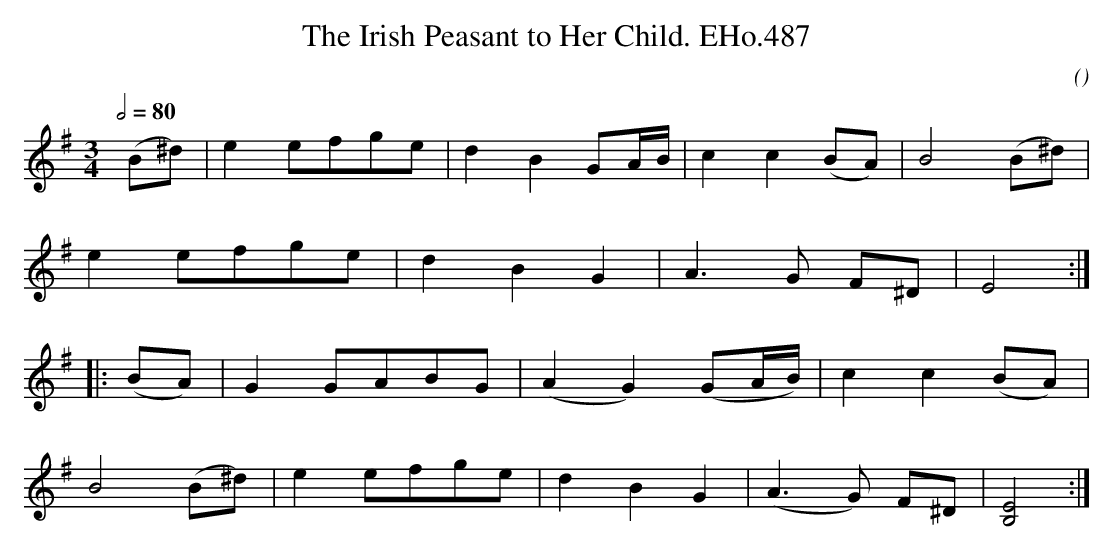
X:1
T:Irish Peasant to Her Child. EHo.487, The
M:3/4
L:1/8
Q:1/2=80
C:
O:
K:G
y(B^d) | e2efge | d2B2GA/B/ | c2c2(BA) | B4 (B^d) |
e2efge | d2B2G2 | A3G F^D | E4 :|
|: (BA) | G2GABG | (A2G2) (GA/B/) | c2c2(BA) |
B4(B^d) | e2efge | d2B2G2 | (A3G) F^D | [B,4E4] :|
